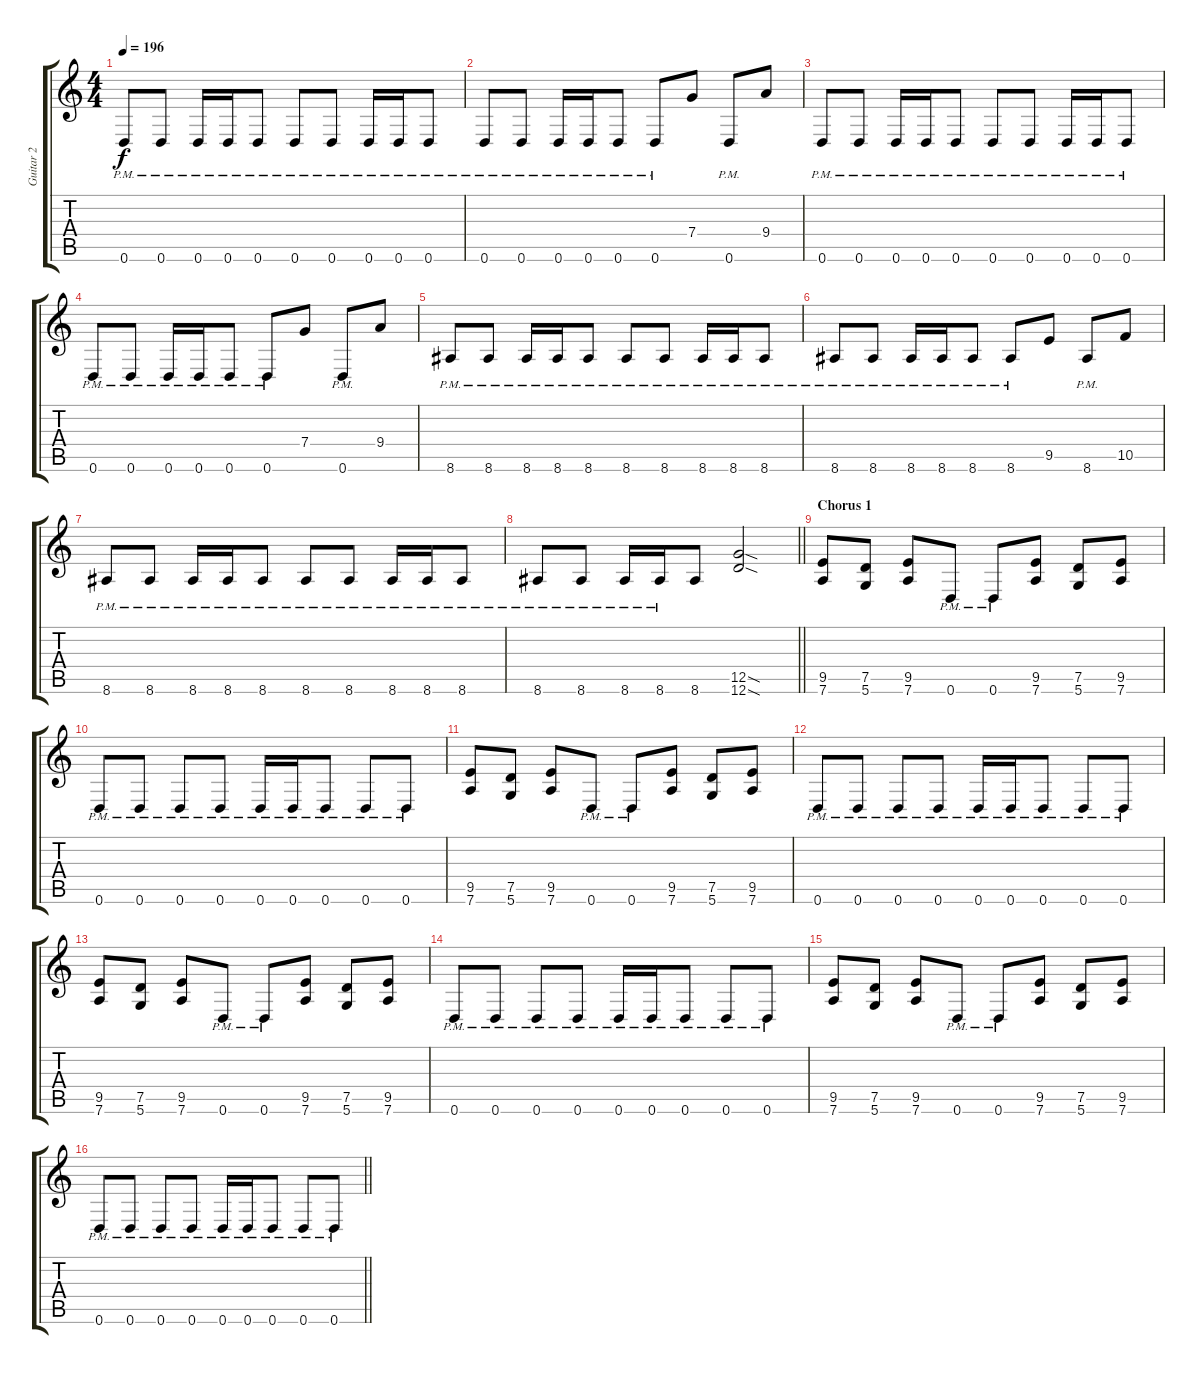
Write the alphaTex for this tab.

\track ("Guitar 2" "Guitar 2") {instrument distortionguitar}
\staff {score tabs}
\tuning (D4 A3 F3 C3 G2 D2) {hide}
\ts (4 4)
\tempo 196
\clef g2
\ks c
0.6{pm}.8{dy f} 0.6{pm}.8 0.6{pm}.16 0.6{pm}.16 0.6{pm}.8 0.6{pm}.8 0.6{pm}.8 0.6{pm}.16 0.6{pm}.16 0.6{pm}.8 |
0.6{pm}.8 0.6{pm}.8 0.6{pm}.16 0.6{pm}.16 0.6{pm}.8 0.6{pm}.8 7.4.8 0.6{pm}.8 9.4.8 |
0.6{pm}.8 0.6{pm}.8 0.6{pm}.16 0.6{pm}.16 0.6{pm}.8 0.6{pm}.8 0.6{pm}.8 0.6{pm}.16 0.6{pm}.16 0.6{pm}.8 |
0.6{pm}.8 0.6{pm}.8 0.6{pm}.16 0.6{pm}.16 0.6{pm}.8 0.6{pm}.8 7.4.8 0.6{pm}.8 9.4.8 |
8.6{pm}.8 8.6{pm}.8 8.6{pm}.16 8.6{pm}.16 8.6{pm}.8 8.6{pm}.8 8.6{pm}.8 8.6{pm}.16 8.6{pm}.16 8.6{pm}.8 |
8.6{pm}.8 8.6{pm}.8 8.6{pm}.16 8.6{pm}.16 8.6{pm}.8 8.6{pm}.8 9.5.8 8.6{pm}.8 10.5.8 |
8.6{pm}.8 8.6{pm}.8 8.6{pm}.16 8.6{pm}.16 8.6{pm}.8 8.6{pm}.8 8.6{pm}.8 8.6{pm}.16 8.6{pm}.16 8.6{pm}.8 |
\barLineRight lightlight
8.6{pm}.8 8.6{pm}.8 8.6{pm}.16 8.6{pm}.16 8.6.8 (12.5{sod} 12.6{sod}).2 |
\section ("" "Chorus 1")
(9.5 7.6).8 (7.5 5.6).8 (9.5 7.6).8 0.6{pm}.8 0.6{pm}.8 (9.5 7.6).8 (7.5 5.6).8 (9.5 7.6).8 |
0.6{pm}.8 0.6{pm}.8 0.6{pm}.8 0.6{pm}.8 0.6{pm}.16 0.6{pm}.16 0.6{pm}.8 0.6{pm}.8 0.6{pm}.8 |
(9.5 7.6).8 (7.5 5.6).8 (9.5 7.6).8 0.6{pm}.8 0.6{pm}.8 (9.5 7.6).8 (7.5 5.6).8 (9.5 7.6).8 |
0.6{pm}.8 0.6{pm}.8 0.6{pm}.8 0.6{pm}.8 0.6{pm}.16 0.6{pm}.16 0.6{pm}.8 0.6{pm}.8 0.6{pm}.8 |
(9.5 7.6).8 (7.5 5.6).8 (9.5 7.6).8 0.6{pm}.8 0.6{pm}.8 (9.5 7.6).8 (7.5 5.6).8 (9.5 7.6).8 |
0.6{pm}.8 0.6{pm}.8 0.6{pm}.8 0.6{pm}.8 0.6{pm}.16 0.6{pm}.16 0.6{pm}.8 0.6{pm}.8 0.6{pm}.8 |
(9.5 7.6).8 (7.5 5.6).8 (9.5 7.6).8 0.6{pm}.8 0.6{pm}.8 (9.5 7.6).8 (7.5 5.6).8 (9.5 7.6).8 |
\barLineRight lightlight
0.6{pm}.8 0.6{pm}.8 0.6{pm}.8 0.6{pm}.8 0.6{pm}.16 0.6{pm}.16 0.6{pm}.8 0.6{pm}.8 0.6{pm}.8
